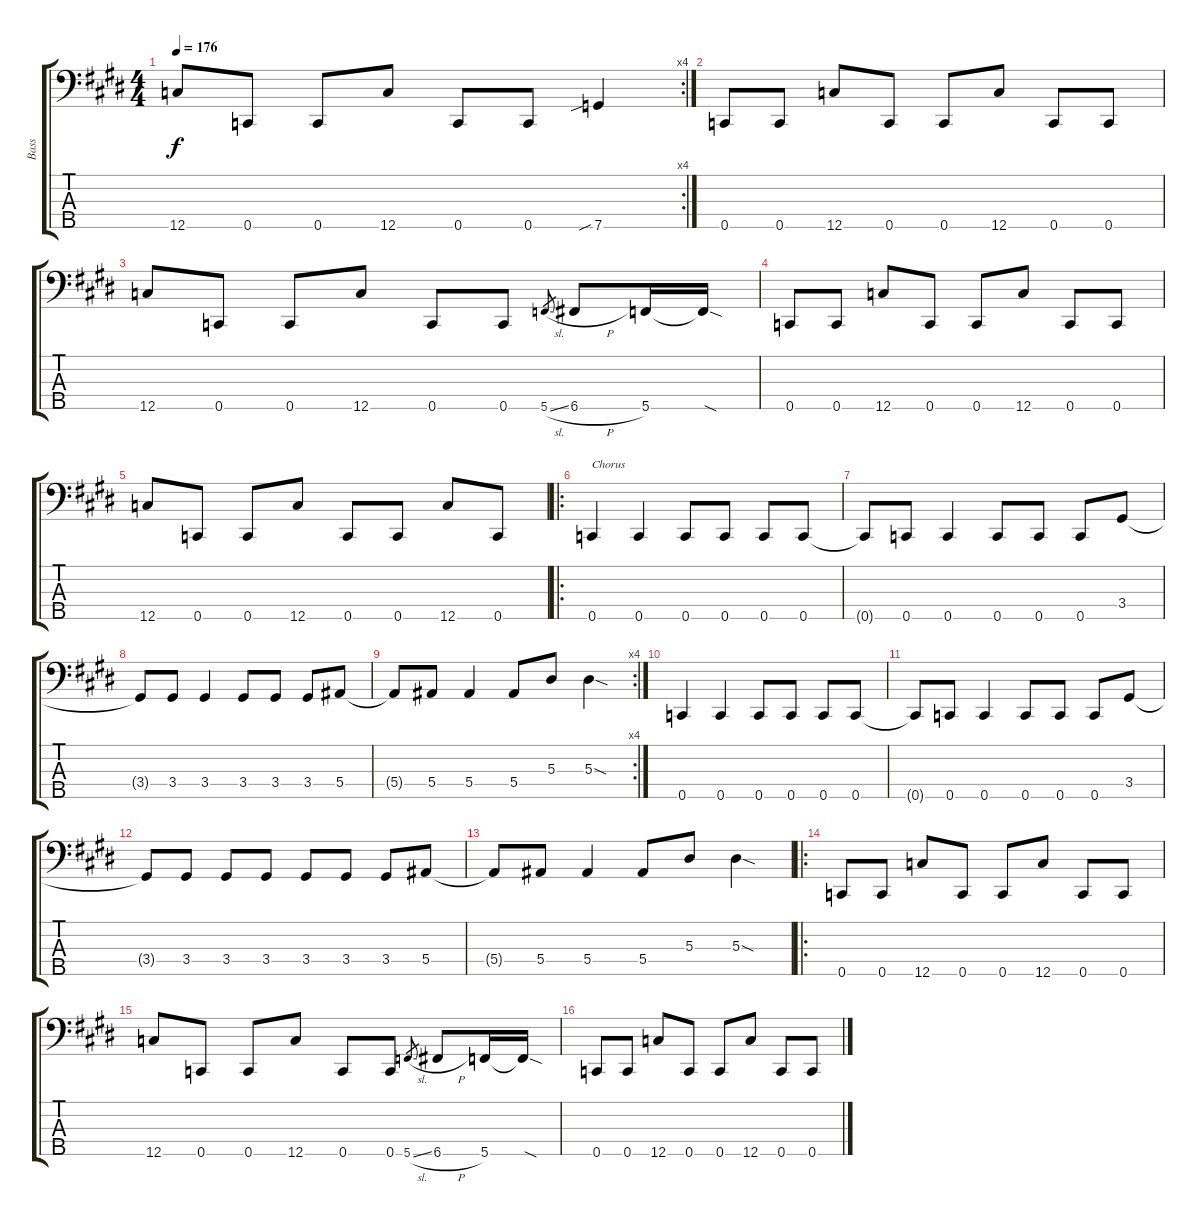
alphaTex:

\track ("Bass" "Bass") {instrument electricbassfinger}
\staff {score tabs}
\tuning (Ab2 Eb2 Bb1 F1 C1) {hide}
\rc 4
\ts (4 4)
\tempo 176
\clef f4
\ks e
12.5.8{dy f} 0.5.8 0.5.8 12.5.8 0.5.8 0.5.8 7.5{sib}.4 |
0.5.8 0.5.8 12.5.8 0.5.8 0.5.8 12.5.8 0.5.8 0.5.8 |
12.5.8 0.5.8 0.5.8 12.5.8 0.5.8 0.5.8 5.5{sl}.8{gr} 6.5{h}.8 5.5.16 5.5{sod t}.16 |
0.5.8 0.5.8 12.5.8 0.5.8 0.5.8 12.5.8 0.5.8 0.5.8 |
12.5.8 0.5.8 0.5.8 12.5.8 0.5.8 0.5.8 12.5.8 0.5.8 |
\ro
0.5.4{txt "Chorus"} 0.5.4 0.5.8 0.5.8 0.5.8 0.5.8 |
0.5{t}.8 0.5.8 0.5.4 0.5.8 0.5.8 0.5.8 3.4.8 |
3.4{t}.8 3.4.8 3.4.4 3.4.8 3.4.8 3.4.8 5.4.8 |
\rc 4
5.4{t}.8 5.4.8 5.4.4 5.4.8 5.3.8 5.3{sod}.4 |
0.5.4 0.5.4 0.5.8 0.5.8 0.5.8 0.5.8 |
0.5{t}.8 0.5.8 0.5.4 0.5.8 0.5.8 0.5.8 3.4.8 |
3.4{t}.8 3.4.8 3.4.8 3.4.8 3.4.8 3.4.8 3.4.8 5.4.8 |
5.4{t}.8 5.4.8 5.4.4 5.4.8 5.3.8 5.3{sod}.4 |
\ro
0.5.8 0.5.8 12.5.8 0.5.8 0.5.8 12.5.8 0.5.8 0.5.8 |
12.5.8 0.5.8 0.5.8 12.5.8 0.5.8 0.5.8 5.5{sl}.8{gr} 6.5{h}.8 5.5.16 5.5{sod t}.16 |
0.5.8 0.5.8 12.5.8 0.5.8 0.5.8 12.5.8 0.5.8 0.5.8
